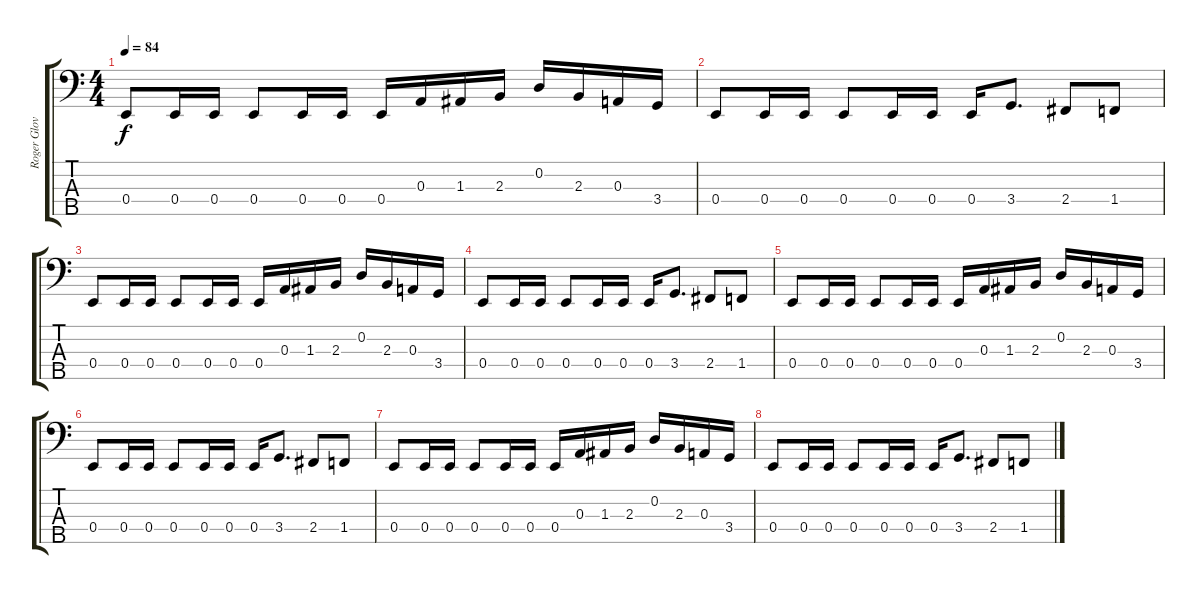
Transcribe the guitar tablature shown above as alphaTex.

\track ("Roger Glover" "Roger Glov") {instrument electricbassfinger}
\staff {score tabs}
\tuning (G2 D2 A1 E1 B0) {hide}
\ts (4 4)
\tempo 84
\clef f4
\ks c
0.4.8{dy f} 0.4.16 0.4.16 0.4.8 0.4.16 0.4.16 0.4.16 0.3.16 1.3.16 2.3.16 0.2.16 2.3.16 0.3.16 3.4.16 |
0.4.8 0.4.16 0.4.16 0.4.8 0.4.16 0.4.16 0.4.16 3.4.8{d} 2.4.8 1.4.8 |
0.4.8 0.4.16 0.4.16 0.4.8 0.4.16 0.4.16 0.4.16 0.3.16 1.3.16 2.3.16 0.2.16 2.3.16 0.3.16 3.4.16 |
0.4.8 0.4.16 0.4.16 0.4.8 0.4.16 0.4.16 0.4.16 3.4.8{d} 2.4.8 1.4.8 |
0.4.8 0.4.16 0.4.16 0.4.8 0.4.16 0.4.16 0.4.16 0.3.16 1.3.16 2.3.16 0.2.16 2.3.16 0.3.16 3.4.16 |
0.4.8 0.4.16 0.4.16 0.4.8 0.4.16 0.4.16 0.4.16 3.4.8{d} 2.4.8 1.4.8 |
0.4.8 0.4.16 0.4.16 0.4.8 0.4.16 0.4.16 0.4.16 0.3.16 1.3.16 2.3.16 0.2.16 2.3.16 0.3.16 3.4.16 |
0.4.8 0.4.16 0.4.16 0.4.8 0.4.16 0.4.16 0.4.16 3.4.8{d} 2.4.8 1.4.8
